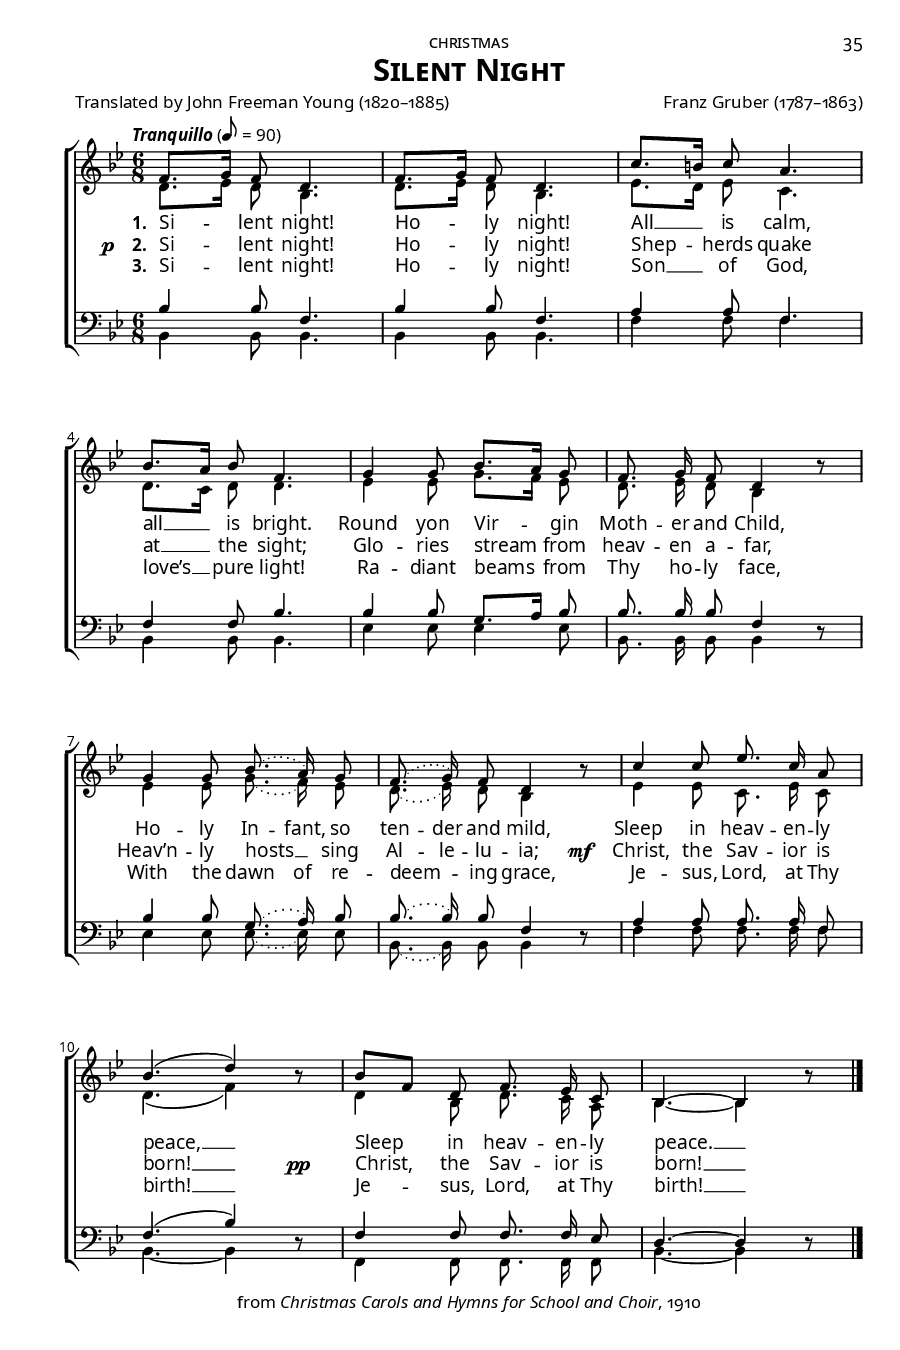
\version "2.14.2"
\include "util.ly"
\header {
  title = \markup{\override #'(font-name . "Garamond Premier Pro Semibold"){ \abs-fontsize #15 \smallCapsOldStyle"Silent Night"}}
  poet = \markup\oldStyleNum"Translated by John Freeman Young (1820–1885)"
  composer = \markup\oldStyleNum"Franz Gruber (1787–1863)"
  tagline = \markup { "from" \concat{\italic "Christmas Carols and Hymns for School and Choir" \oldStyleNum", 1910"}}
}
\paper {
  paper-height = 9\in
  paper-width = 6\in
  indent = 0\in
  %system-system-spacing = #'((basic-distance . 10) (padding . 0))
  %system-system-spacing =
  %  #'((basic-distance . 0)
  %     (minimum-distance . 0)
  %     (padding . -0.35)
  %     (stretchability . 100))
  ragged-last-bottom = ##f
  ragged-bottom = ##f
  two-sided = ##t
  inner-margin = 0.5\in
  outer-margin = 0.25\in
  top-margin = 0.25\in
  bottom-margin = 0.25\in
  first-page-number = #035
  print-first-page-number = ##t
  headerLine = \markup{\override #'(font-name . "Garamond Premier Pro") \smallCapsOldStyle"christmas"}
  oddHeaderMarkup = \markup\fill-line{
     \override #'(font-name . "Garamond Premier Pro")\abs-fontsize #8.5
     \combine 
        \fill-line{"" \on-the-fly #print-page-number-check-first
        \oldStylePageNum""
        }
        \fill-line{\headerLine}
  }
  evenHeaderMarkup = \markup {
     \override #'(font-name . "Garamond Premier Pro")\abs-fontsize #8.5
     \combine
        \on-the-fly #print-page-number-check-first
        \oldStylePageNum""
        \fill-line{\headerLine}
  }
}
#(set-global-staff-size 15) \paper{ #(define fonts (make-pango-font-tree "GoudyOlSt BT" "Garamond Premier Pro" "Garamond Premier Pro" (/ 15 20))) }
global = {
  \key bes \major
  \time 6/8
  \autoBeamOff
  \override DynamicLineSpanner #'staff-padding = #0.0
  \override DynamicLineSpanner #'Y-extent = #'(-1 . 1)
}

sopMusic = \relative c' {
  \tempo \markup\italic"Tranquillo" 8 = 90
  f8.[ g16] f8 d4. |
  f8.[ g16] f8 d4. |
  c'8.[ b16] c8 a4. | \break
  bes8.[ a16] bes8 f4. |
  
  g4 g8 bes8.[ a16] g8 |
  f8.\noBeam g16\noBeam f8 d4 bes'8\rest | \break
  \slurDotted g4 g8\noBeam bes8.\noBeam( a16\noBeam) g8 |
  f8.\noBeam( g16\noBeam) f8 d4 bes'8\rest |
  
  \slurSolid c4 c8\noBeam ees8.\noBeam c16\noBeam a8 | \break
  bes4.( d4) bes8\rest |
  bes8[ f] d8 f8.\noBeam ees16\noBeam c8 |
  bes4.~bes4 bes'8\rest \bar "|."
}
sopWords = \lyricmode {
  
}

altoMusic = \relative c' {
  d8.[ ees16] d8 bes4. |
  d8.[ ees16] d8 bes4. |
  ees8.[ d16] ees8 c4. |
  d8.[ c16] d8 d4. |
  
  ees4 ees8 g8.[ f16] ees8 |
  d8.\noBeam ees16\noBeam d8\noBeam bes4 s8 |
  \slurDotted ees4 ees8\noBeam g8.\noBeam( f16\noBeam) ees8 |
  d8.\noBeam( ees16\noBeam) d8 bes4 s8 |
  
  \slurSolid ees4 ees8 c8.\noBeam ees16\noBeam c8 |
  d4.( f4) s8 |
  d4 bes8 d8.\noBeam c16\noBeam a8 |
  bes4.~ bes4 s8 \bar "|."
}
altoWords = \lyricmode {
  \set stanza = #"1. "
  \set ignoreMelismata = ##t
  Si -- _ lent night!
  Ho -- _ ly night!
  All __ _ is calm,
  all __ _ is bright.
  Round yon Vir -- _ gin
  Moth -- er and Child,
  Ho -- ly In -- fant, so ten -- der and mild,
  Sleep in heav -- en -- ly peace, __ _
  Sleep _ in heav -- en -- ly peace. __ _
}
altoWordsII = {
  \set stanza = \markup\concat{\dynamic"p   " "2. "}
  \lyricmode {
    \set ignoreMelismata = ##t
    Si -- _ lent night!  Ho -- _ ly night!
    Shep -- _ herds quake at __ _ the sight;
    Glo -- ries stream _ from heav -- en a -- far,
    Heav’n -- ly hosts __ _ sing Al -- le -- lu -- ia;
  }
  \set stanza = \markup\dynamic"mf  "
  \lyricmode {
    Christ, the Sav -- ior is born! __ _
  }
  \set stanza = \markup\dynamic"pp      "
  \lyricmode {
    Christ, _ the Sav -- ior is born! __ _
  }
}
altoWordsIII = \lyricmode {
  \set stanza = #"3. "
  \set ignoreMelismata = ##t
  Si -- _ lent night!  Ho -- _ ly night!
  Son __ _ of God, love’s __ _ pure light!
  Ra -- diant beams _ from Thy ho -- ly face,
  With the dawn of re -- deem -- _ ing grace,
  Je -- sus, Lord, at Thy birth! __ _
  Je -- _ sus, Lord, at Thy birth! __ _
}
altoWordsIV = \lyricmode {
\set ignoreMelismata = ##t
%\markup\italic 
}

tenorMusic = \relative c' {
  bes4 bes8 f4. |
  bes4 bes8 f4. |
  a4 a8 f4. |
  f4 f8 bes4. |
  
  bes4 bes8 g8.[ a16] bes8 |
  bes8.\noBeam bes16\noBeam bes8 f4 s8 |
  \slurDotted bes4 bes8 g8.\noBeam( a16\noBeam) bes8 |
  bes8.\noBeam( bes16\noBeam) bes8 f4 s8 |
  
  a4 a8\noBeam a8.\noBeam a16\noBeam f8 |
  \slurSolid f4.( bes4) s8 |
  f4 f8\noBeam f8.\noBeam f16\noBeam ees8 |
  d4.~d4 s8 \bar "|."
}
tenorWords = \lyricmode {

}

bassMusic = \relative c {
  bes4 bes8 bes4. |
  bes4 bes8 bes4. |
  f'4 f8 f4. |
  bes,4 bes8 bes4. |
  
  ees4 ees8 ees4 ees8 |
  bes8.\noBeam bes16\noBeam bes8\noBeam bes4 d8\rest |
  \slurDotted ees4 ees8\noBeam ees8.\noBeam( ees16\noBeam) ees8 |
  bes8.\noBeam( bes16\noBeam) bes8 bes4 d8\rest |
  
  f4 f8\noBeam f8.\noBeam f16\noBeam f8 |
  bes,4.~ bes4 d8\rest |
  f,4 f8\noBeam f8.\noBeam f16\noBeam f8 |
  bes4.~ bes4 d8\rest \bar "|."
}
bassWords = \lyricmode {

}

\score {
  <<
   \new ChoirStaff <<
%    \new Lyrics = sopranos \with { \override VerticalAxisGroup #'nonstaff-relatedstaff-spacing = #'((basic-distance . 1)) }
    \new Staff = women <<
      \new Voice = "sopranos" { \voiceOne << \global \sopMusic >> }
      \new Voice = "altos" { \voiceTwo << \global \altoMusic >> }
    >>
    \new Lyrics \with { alignAboveContext = #"women" } \lyricsto "sopranos" \sopWords
    \new Lyrics = "altosIV"  \with { alignBelowContext = #"women" } \lyricsto "sopranos" \altoWordsIV
    \new Lyrics = "altosIII"  \with { alignBelowContext = #"women" } \lyricsto "sopranos" \altoWordsIII
    \new Lyrics = "altosII"  \with { alignBelowContext = #"women" } \lyricsto "sopranos" \altoWordsII
    \new Lyrics = "altos"  \with { alignBelowContext = #"women" } \lyricsto "sopranos" \altoWords
   \new Staff = men <<
      \clef bass
      \new Voice = "tenors" { \voiceOne << \global \tenorMusic >> }
      \new Voice = "basses" { \voiceTwo << \global \bassMusic >> }
    >>
    \new Lyrics \with { alignAboveContext = #"men" \override VerticalAxisGroup #'nonstaff-relatedstaff-spacing = #'((basic-distance . 1)) } \lyricsto "tenors" \tenorWords
    \new Lyrics \with { alignBelowContext = #"men" \override VerticalAxisGroup #'nonstaff-relatedstaff-spacing = #'((basic-distance . 1)) } \lyricsto "basses" \bassWords
  >>
%    \new PianoStaff << \new Staff { \new Voice { \pianoRH } } \new Staff { \clef "bass" \pianoLH } >>
  >>
  \layout {
    \context {
      \Score
      %\override SpacingSpanner #'base-shortest-duration = #(ly:make-moment 1 8)
      %\override SpacingSpanner #'common-shortest-duration = #(ly:make-moment 1 4)
    }
    \context {
      % Remove all empty staves
      % \Staff \RemoveEmptyStaves \override VerticalAxisGroup #'remove-first = ##t
    }
    \context {
      \Lyrics
      \override LyricText #'X-offset = #center-on-word
    }
  }
}

